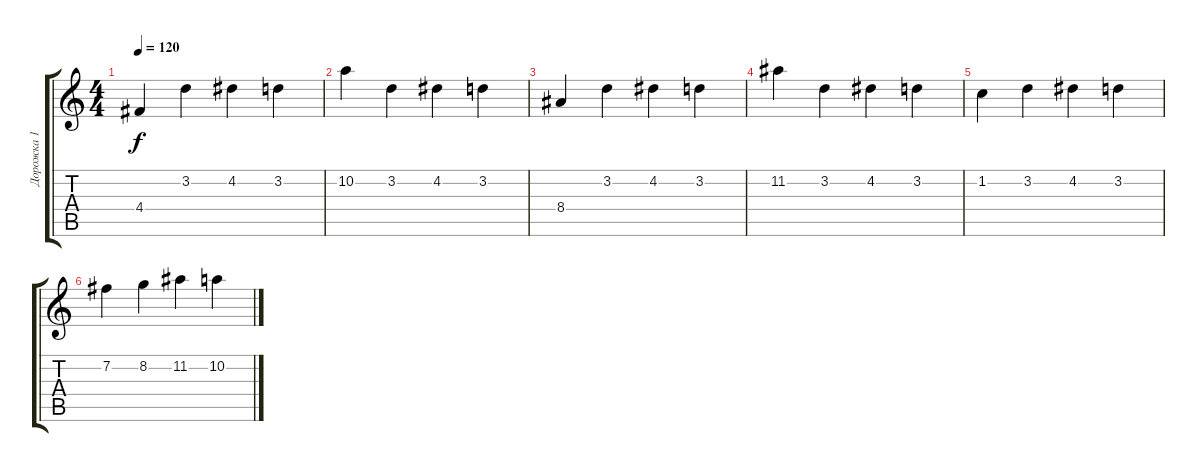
\track ("Дорожка 1" "Дорожка 1") {instrument acousticguitarsteel}
\staff {score tabs}
\tuning (E4 B3 G3 D3 A2 E2) {hide}
\ts (4 4)
\tempo 120
\clef g2
\ks c
4.4.4{dy f volume 13 balance 8 instrument acousticguitarsteel} 3.2.4 4.2.4 3.2.4 |
10.2.4 3.2.4 4.2.4 3.2.4 |
8.4.4 3.2.4 4.2.4 3.2.4 |
11.2.4 3.2.4{instrument acousticguitarsteel} 4.2.4 3.2.4 |
1.2.4 3.2.4 4.2.4 3.2.4 |
7.2.4 8.2.4 11.2.4 10.2.4
